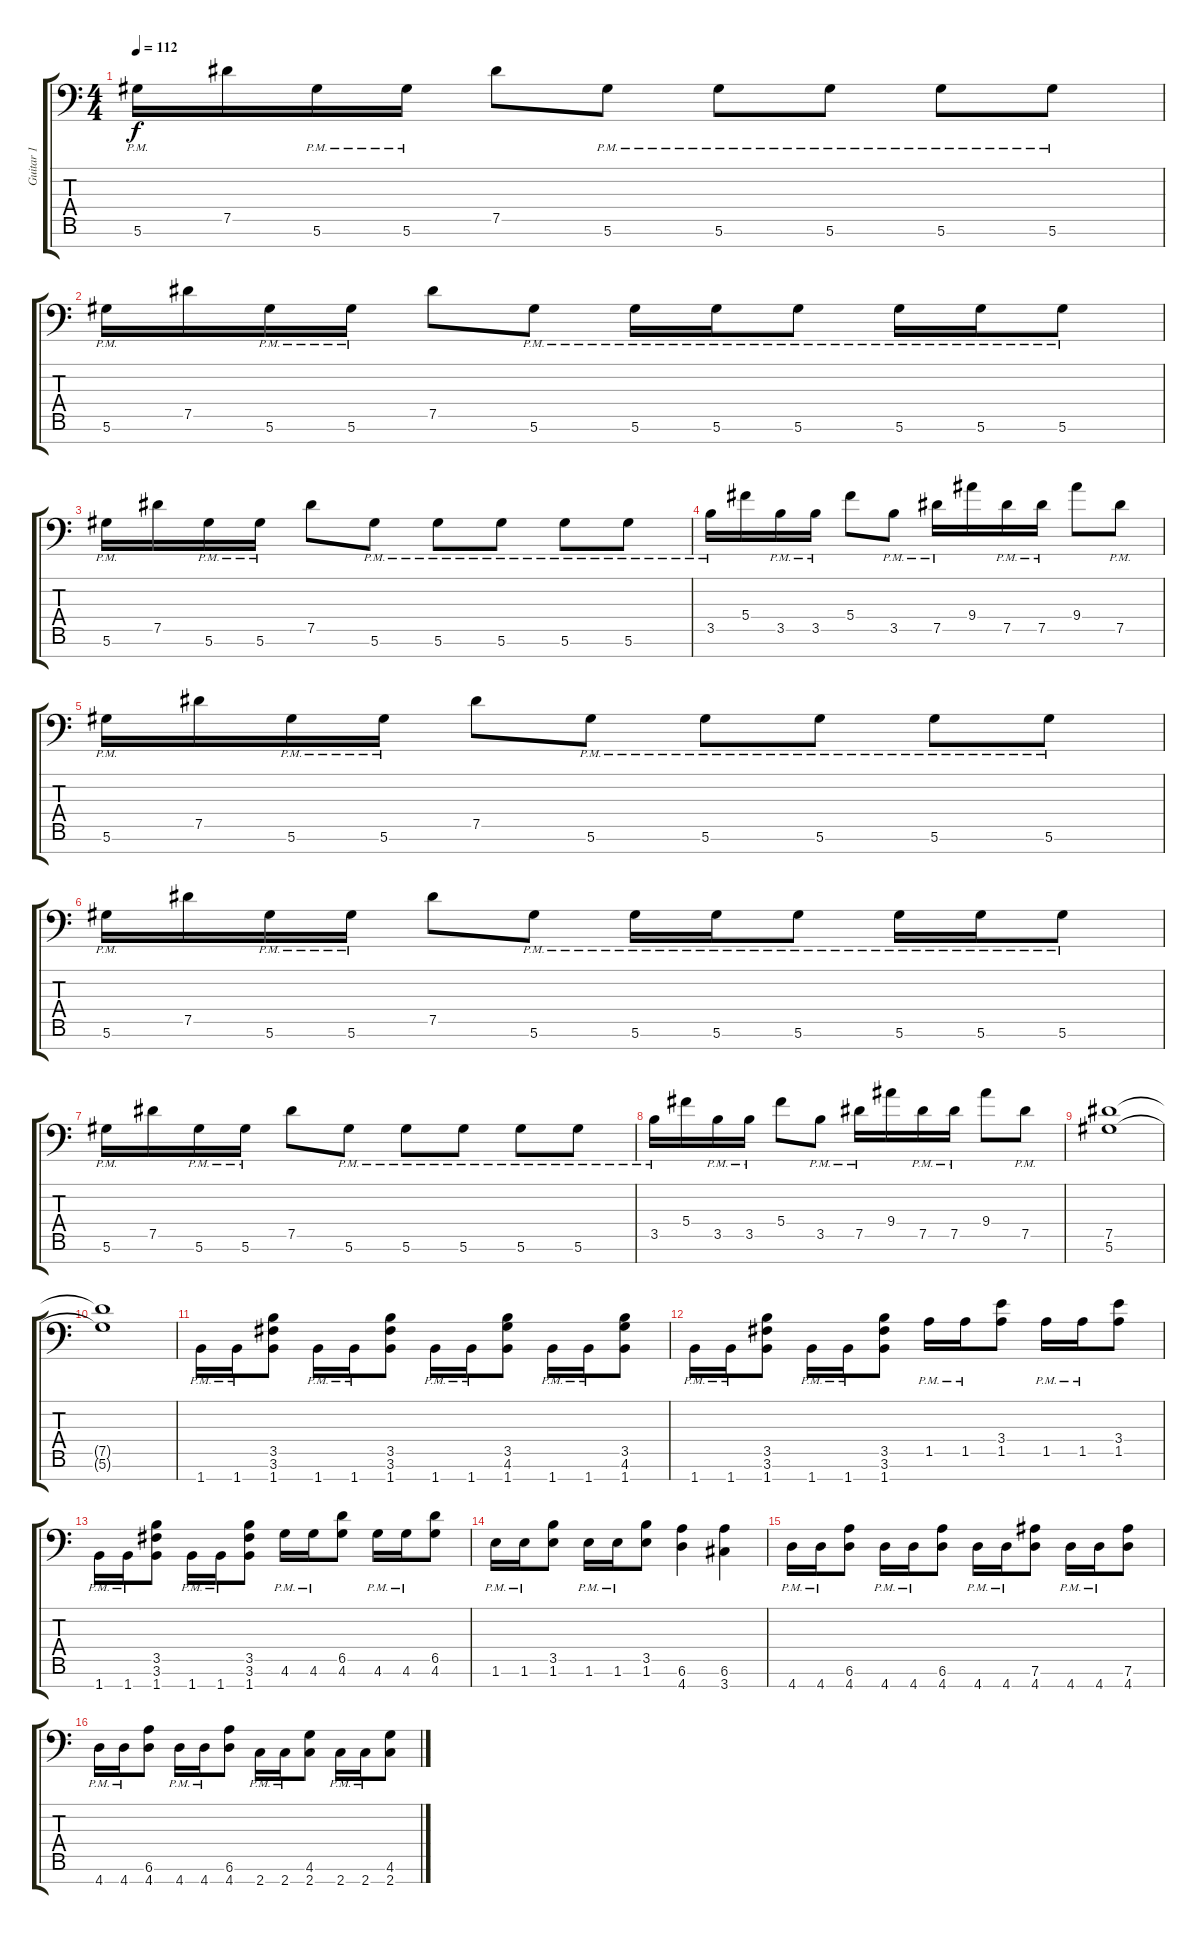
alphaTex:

\track ("Guitar 1" "Guitar 1") {instrument distortionguitar}
\staff {score tabs}
\tuning (Eb4 Bb3 Gb3 Db3 Ab2 Eb2 Bb1) {hide}
\ts (4 4)
\tempo 112
\clef f4
\ks c
5.6{pm}.16{dy f} 7.5.16 5.6{pm}.16 5.6{pm}.16 7.5.8 5.6{pm}.8 5.6{pm}.8 5.6{pm}.8 5.6{pm}.8 5.6{pm}.8 |
5.6{pm}.16 7.5.16 5.6{pm}.16 5.6{pm}.16 7.5.8 5.6{pm}.8 5.6{pm}.16 5.6{pm}.16 5.6{pm}.8 5.6{pm}.16 5.6{pm}.16 5.6{pm}.8 |
5.6{pm}.16 7.5.16 5.6{pm}.16 5.6{pm}.16 7.5.8 5.6{pm}.8 5.6{pm}.8 5.6{pm}.8 5.6{pm}.8 5.6{pm}.8 |
3.5{pm}.16 5.4.16 3.5{pm}.16 3.5{pm}.16 5.4.8 3.5{pm}.8 7.5{pm}.16 9.4.16 7.5{pm}.16 7.5{pm}.16 9.4.8 7.5{pm}.8 |
5.6{pm}.16 7.5.16 5.6{pm}.16 5.6{pm}.16 7.5.8 5.6{pm}.8 5.6{pm}.8 5.6{pm}.8 5.6{pm}.8 5.6{pm}.8 |
5.6{pm}.16 7.5.16 5.6{pm}.16 5.6{pm}.16 7.5.8 5.6{pm}.8 5.6{pm}.16 5.6{pm}.16 5.6{pm}.8 5.6{pm}.16 5.6{pm}.16 5.6{pm}.8 |
5.6{pm}.16 7.5.16 5.6{pm}.16 5.6{pm}.16 7.5.8 5.6{pm}.8 5.6{pm}.8 5.6{pm}.8 5.6{pm}.8 5.6{pm}.8 |
3.5{pm}.16 5.4.16 3.5{pm}.16 3.5{pm}.16 5.4.8 3.5{pm}.8 7.5{pm}.16 9.4.16 7.5{pm}.16 7.5{pm}.16 9.4.8 7.5{pm}.8 |
(7.5 5.6).1 |
(7.5{t} 5.6{t}).1 |
1.7{pm}.16 1.7{pm}.16 (3.5 3.6 1.7).8 1.7{pm}.16 1.7{pm}.16 (3.5 3.6 1.7).8 1.7{pm}.16 1.7{pm}.16 (3.5 4.6 1.7).8 1.7{pm}.16 1.7{pm}.16 (3.5 4.6 1.7).8 |
1.7{pm}.16 1.7{pm}.16 (3.5 3.6 1.7).8 1.7{pm}.16 1.7{pm}.16 (3.5 3.6 1.7).8 1.5{pm}.16 1.5{pm}.16 (3.4 1.5).8 1.5{pm}.16 1.5{pm}.16 (3.4 1.5).8 |
1.7{pm}.16 1.7{pm}.16 (3.5 3.6 1.7).8 1.7{pm}.16 1.7{pm}.16 (3.5 3.6 1.7).8 4.6{pm}.16 4.6{pm}.16 (6.5 4.6).8 4.6{pm}.16 4.6{pm}.16 (6.5 4.6).8 |
1.6{pm}.16 1.6{pm}.16 (3.5 1.6).8 1.6{pm}.16 1.6{pm}.16 (3.5 1.6).8 (6.6 4.7).4 (6.6 3.7).4 |
4.7{pm}.16 4.7{pm}.16 (6.6 4.7).8 4.7{pm}.16 4.7{pm}.16 (6.6 4.7).8 4.7{pm}.16 4.7{pm}.16 (7.6 4.7).8 4.7{pm}.16 4.7{pm}.16 (7.6 4.7).8 |
4.7{pm}.16 4.7{pm}.16 (6.6 4.7).8 4.7{pm}.16 4.7{pm}.16 (6.6 4.7).8 2.7{pm}.16 2.7{pm}.16 (4.6 2.7).8 2.7{pm}.16 2.7{pm}.16 (4.6 2.7).8
